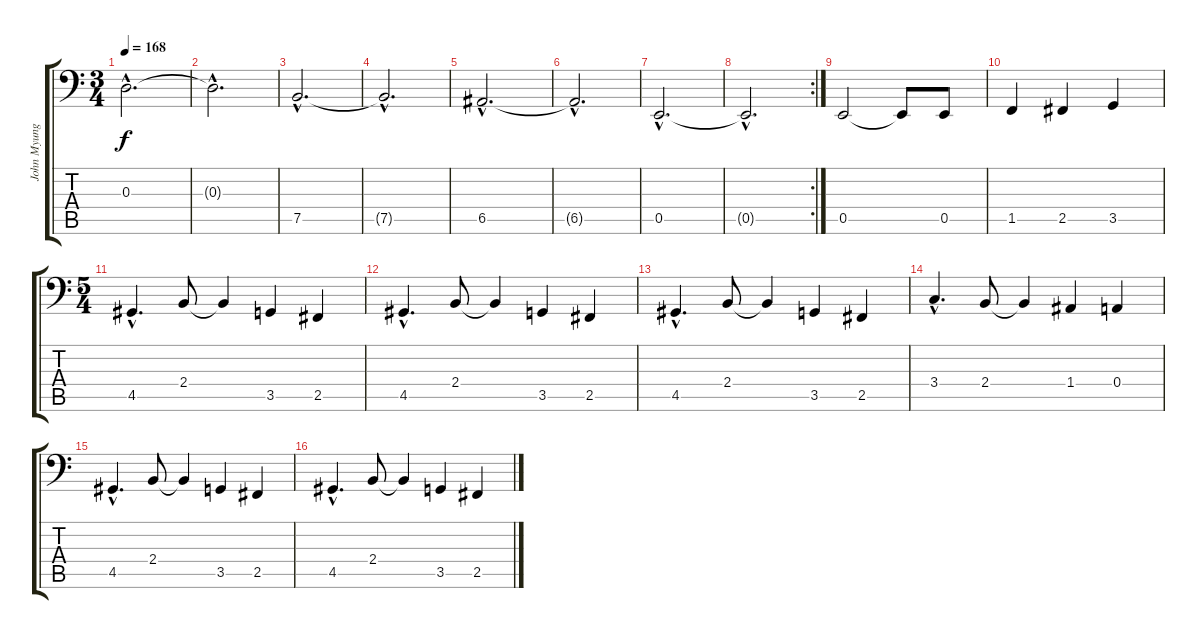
\track ("John Myung - 6 Strings Bass" "John Myung") {instrument electricbassfinger}
\staff {score tabs}
\tuning (C3 G2 D2 A1 E1 B0) {hide}
\ts (3 4)
\tempo 168
\clef f4
\ks c
0.3{hac}.2{d dy f} |
0.3{hac t}.2{d} |
7.5{hac}.2{d} |
7.5{hac t}.2{d} |
6.5{hac}.2{d} |
6.5{hac t}.2{d} |
0.5{hac}.2{d} |
\rc 2
0.5{hac t}.2{d} |
0.5.2 0.5{t}.8 0.5.8 |
1.5.4 2.5.4 3.5.4 |
\ts (5 4)
4.5{hac}.4{d} 2.4.8 2.4{t}.4 3.5.4 2.5.4 |
4.5{hac}.4{d} 2.4.8 2.4{t}.4 3.5.4 2.5.4 |
4.5{hac}.4{d} 2.4.8 2.4{t}.4 3.5.4 2.5.4 |
3.4{hac}.4{d} 2.4.8 2.4{t}.4 1.4.4 0.4.4 |
4.5{hac}.4{d} 2.4.8 2.4{t}.4 3.5.4 2.5.4 |
4.5{hac}.4{d} 2.4.8 2.4{t}.4 3.5.4 2.5.4
